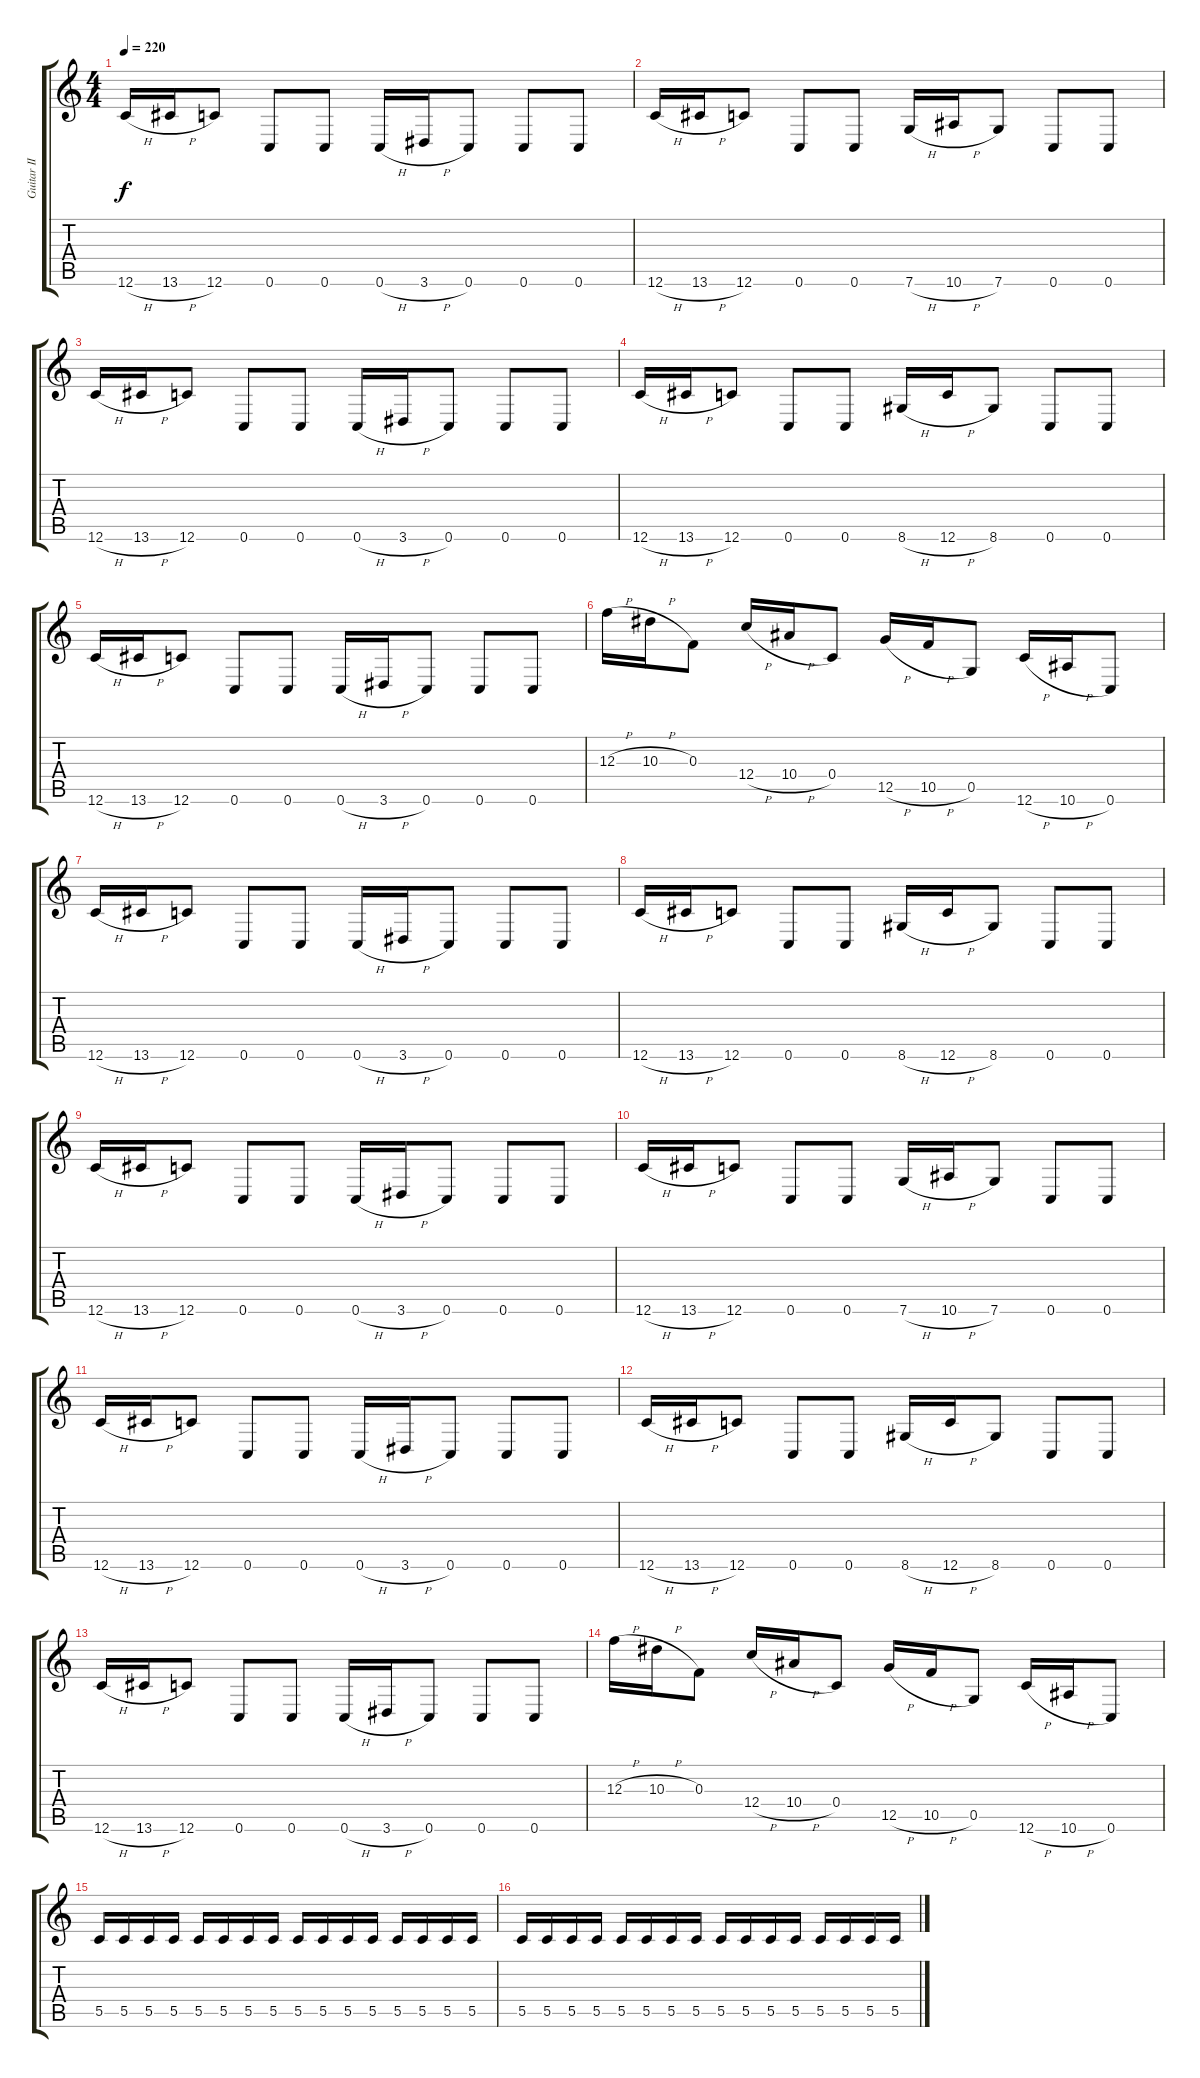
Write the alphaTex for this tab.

\track ("Guitar II" "Guitar II") {instrument overdrivenguitar}
\staff {score tabs}
\tuning (D4 A3 F3 C3 G2 C2) {hide}
\ts (4 4)
\tempo 220
\clef g2
\ks c
12.6{h}.16{dy f} 13.6{h}.16 12.6.8 0.6.8 0.6.8 0.6{h}.16 3.6{h}.16 0.6.8 0.6.8 0.6.8 |
12.6{h}.16 13.6{h}.16 12.6.8 0.6.8 0.6.8 7.6{h}.16 10.6{h}.16 7.6.8 0.6.8 0.6.8 |
12.6{h}.16 13.6{h}.16 12.6.8 0.6.8 0.6.8 0.6{h}.16 3.6{h}.16 0.6.8 0.6.8 0.6.8 |
12.6{h}.16 13.6{h}.16 12.6.8 0.6.8 0.6.8 8.6{h}.16 12.6{h}.16 8.6.8 0.6.8 0.6.8 |
12.6{h}.16 13.6{h}.16 12.6.8 0.6.8 0.6.8 0.6{h}.16 3.6{h}.16 0.6.8 0.6.8 0.6.8 |
12.3{h}.16 10.3{h}.16 0.3.8 12.4{h}.16 10.4{h}.16 0.4.8 12.5{h}.16 10.5{h}.16 0.5.8 12.6{h}.16 10.6{h}.16 0.6.8 |
12.6{h}.16 13.6{h}.16 12.6.8 0.6.8 0.6.8 0.6{h}.16 3.6{h}.16 0.6.8 0.6.8 0.6.8 |
12.6{h}.16 13.6{h}.16 12.6.8 0.6.8 0.6.8 8.6{h}.16 12.6{h}.16 8.6.8 0.6.8 0.6.8 |
12.6{h}.16 13.6{h}.16 12.6.8 0.6.8 0.6.8 0.6{h}.16 3.6{h}.16 0.6.8 0.6.8 0.6.8 |
12.6{h}.16 13.6{h}.16 12.6.8 0.6.8 0.6.8 7.6{h}.16 10.6{h}.16 7.6.8 0.6.8 0.6.8 |
12.6{h}.16 13.6{h}.16 12.6.8 0.6.8 0.6.8 0.6{h}.16 3.6{h}.16 0.6.8 0.6.8 0.6.8 |
12.6{h}.16 13.6{h}.16 12.6.8 0.6.8 0.6.8 8.6{h}.16 12.6{h}.16 8.6.8 0.6.8 0.6.8 |
12.6{h}.16 13.6{h}.16 12.6.8 0.6.8 0.6.8 0.6{h}.16 3.6{h}.16 0.6.8 0.6.8 0.6.8 |
12.3{h}.16 10.3{h}.16 0.3.8 12.4{h}.16 10.4{h}.16 0.4.8 12.5{h}.16 10.5{h}.16 0.5.8 12.6{h}.16 10.6{h}.16 0.6.8 |
5.5.16 5.5.16 5.5.16 5.5.16 5.5.16 5.5.16 5.5.16 5.5.16 5.5.16 5.5.16 5.5.16 5.5.16 5.5.16 5.5.16 5.5.16 5.5.16 |
5.5.16 5.5.16 5.5.16 5.5.16 5.5.16 5.5.16 5.5.16 5.5.16 5.5.16 5.5.16 5.5.16 5.5.16 5.5.16 5.5.16 5.5.16 5.5.16
